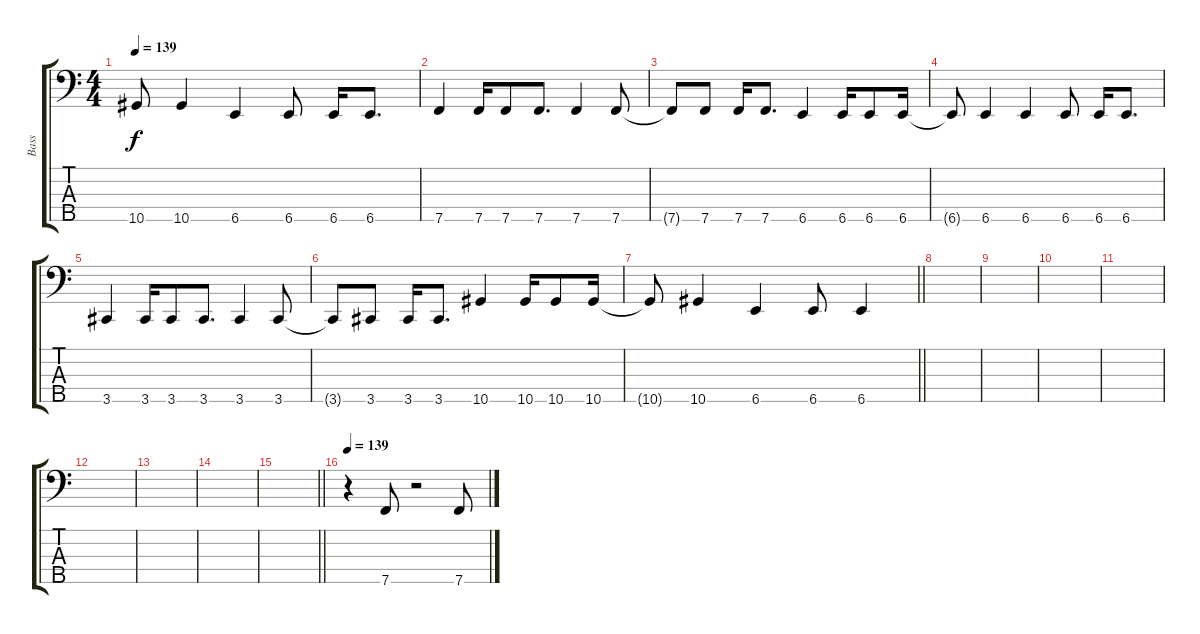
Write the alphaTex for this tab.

\track ("Bass" "Bass") {instrument electricbasspick}
\staff {score tabs}
\tuning (F2 Eb2 Bb1 F1 Bb0) {hide}
\ts (4 4)
\tempo 139
\clef f4
\ks c
10.5{t}.8{dy f} 10.5.4 6.5.4 6.5.8 6.5.16 6.5.8{d} |
7.5.4 7.5.16 7.5.8 7.5.8{d} 7.5.4 7.5.8 |
7.5{t}.8 7.5.8 7.5.16 7.5.8{d} 6.5.4 6.5.16 6.5.8 6.5.16 |
6.5{t}.8 6.5.4 6.5.4 6.5.8 6.5.16 6.5.8{d} |
3.5.4 3.5.16 3.5.8 3.5.8{d} 3.5.4 3.5.8 |
3.5{t}.8 3.5.8 3.5.16 3.5.8{d} 10.5.4 10.5.16 10.5.8 10.5.16 |
\barLineRight lightlight
10.5{t}.8 10.5.4 6.5.4 6.5.8 6.5.4 |
\section ("" "")
|
|
|
|
|
|
|
\barLineRight lightlight
|
\section ("" "")
\tempo 139
r.4 7.5.8 r.2 7.5.8
